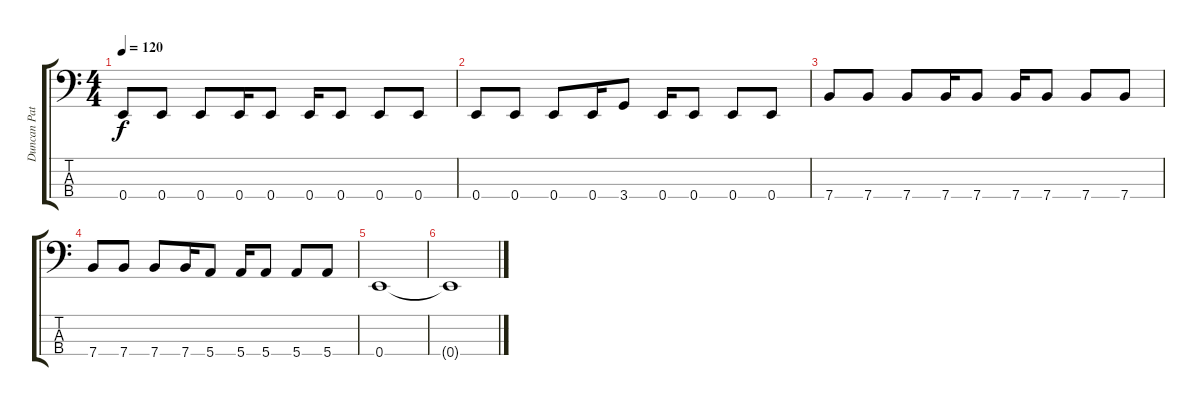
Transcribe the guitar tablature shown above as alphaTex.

\track ("Duncan Patterson (Bass Guitar)" "Duncan Pat") {instrument electricbassfinger}
\staff {score tabs}
\tuning (G2 D2 A1 E1) {hide}
\ts (4 4)
\tempo 120
\clef f4
\ks c
0.4.8{dy f} 0.4.8 0.4.8 0.4.16 0.4.8 0.4.16 0.4.8 0.4.8 0.4.8 |
0.4.8 0.4.8 0.4.8 0.4.16 3.4.8 0.4.16 0.4.8 0.4.8 0.4.8 |
7.4.8 7.4.8 7.4.8 7.4.16 7.4.8 7.4.16 7.4.8 7.4.8 7.4.8 |
7.4.8 7.4.8 7.4.8 7.4.16 5.4.8 5.4.16 5.4.8 5.4.8 5.4.8 |
0.4.1 |
0.4{t}.1
